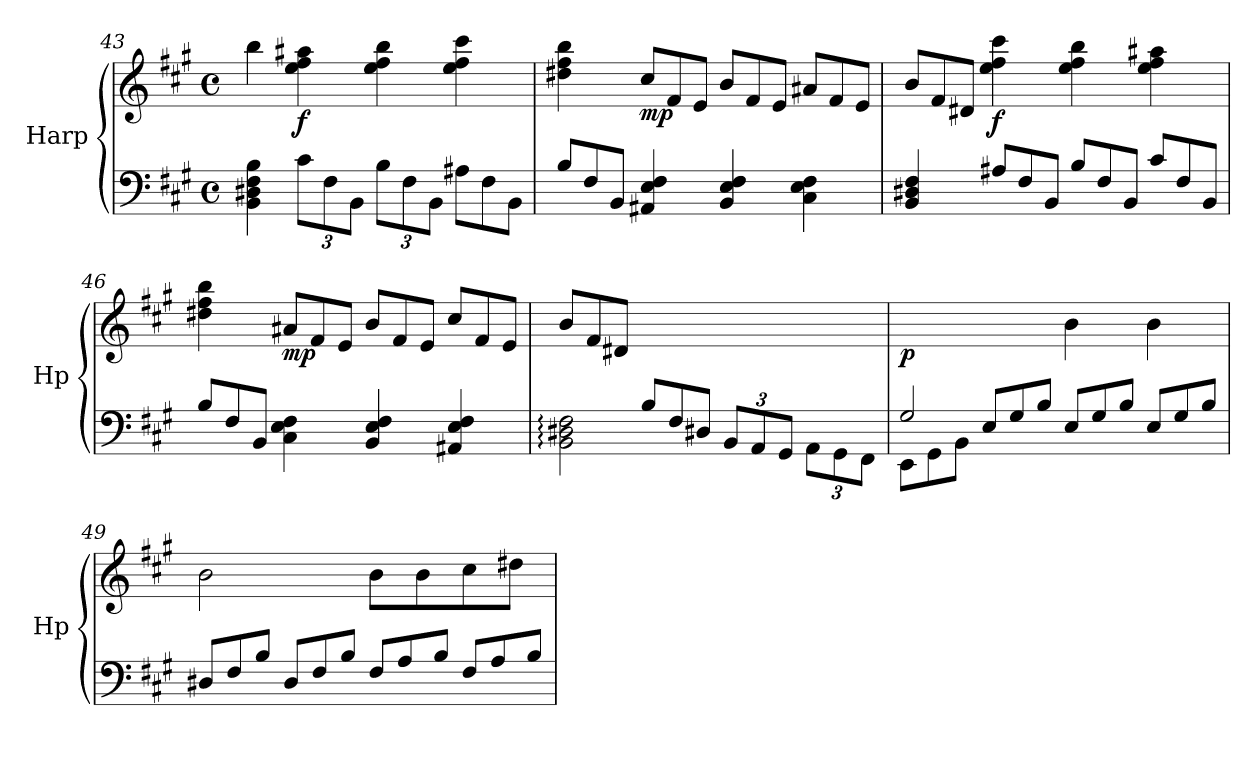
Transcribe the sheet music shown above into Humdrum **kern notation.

**kern	**kern	**dynam
*part1	*part1	*part1
*staff2	*staff1	*staff1/2
*I"Harp	*	*
*I'Hp	*	*
*clefF4	*clefG2	*
*k[f#c#g#]	*k[f#c#g#]	*
*A:	*A:	*
*M4/4	*M4/4	*
*met(c)	*met(c)	*
=43	=43	=43
4BB\ 4D#X\ 4F#\ 4B\	4bb\	.
*Xbrackettup	*	*
!	!	!LO:DY:b
12c#\L	4ee\ 4ff#\ 4aa#X\	f
12F#\	.	.
12BB\J	.	.
12B\L	4ee\ 4ff#\ 4bb\	.
12F#\	.	.
12BB\J	.	.
*Xtuplet	*	*
12A#X\L	4ee\ 4ff#\ 4ccc#\	.
12F#\	.	.
12BB\J	.	.
!!LO:LB:g=z
=44	=44	=44
12B/L	4dd#X\ 4ff#\ 4bb\	.
12F#/	.	.
12BB/J	.	.
*	*Xtuplet	*
!	!	!LO:DY:b
4AA#X/ 4E/ 4F#/	12cc#/L	mp
.	12f#/	.
.	12e/J	.
4BB/ 4E/ 4F#/	12b/L	.
.	12f#/	.
.	12e/J	.
4C#\ 4E\ 4F#\	12a#X/L	.
.	12f#/	.
.	12e/J	.
=45	=45	=45
4BB/ 4D#X/ 4F#/	12b/L	.
.	12f#/	.
.	12d#X/J	.
!	!	!LO:DY:b
12A#X/L	4ee\ 4ff#\ 4ccc#\	f
12F#/	.	.
12BB/J	.	.
12B/L	4ee\ 4ff#\ 4bb\	.
12F#/	.	.
12BB/J	.	.
12c#/L	4ee\ 4ff#\ 4aa#X\	.
12F#/	.	.
12BB/J	.	.
=46	=46	=46
12B/L	4dd#X\ 4ff#\ 4bb\	.
12F#/	.	.
12BB/J	.	.
!	!	!LO:DY:b
4C#\ 4E\ 4F#\	12a#X/L	mp
.	12f#/	.
.	12e/J	.
4BB/ 4E/ 4F#/	12b/L	.
.	12f#/	.
.	12e/J	.
4AA#X/ 4E/ 4F#/	12cc#/L	.
.	12f#/	.
.	12e/J	.
!!LO:LB:g=z
=47	=47	=47
*^	*	*
4ryy	2BB\: 2D#X\: 2F#\:	12b/L	.
.	.	12f#/	.
.	.	12d#X/J	.
12B/L	.	4ryy	.
12F#/	.	.	.
12D#X/J	.	.	.
*	*tuplet	*	*
2ryy	12BB/L	2ryy	.
.	12AA/	.	.
.	12GG#/J	.	.
.	12AA\L	.	.
.	12GG#\	.	.
.	12FF#\J	.	.
=48	=48	=48	=48
*	*Xtuplet	*	*
*	*	*^	*
!	!	!	!	!LO:DY:b
2G#/	12EE\L	2ryy	2g#yy	p
.	12GG#\	.	.	.
.	12BB\J	.	.	.
.	12E/L	.	.	.
.	12G#/	.	.	.
.	12B/J	.	.	.
2ryy	12E/L	4b\	4bbyy	.
.	12G#/	.	.	.
.	12B/J	.	.	.
.	12E/L	4b\	4bbyy	.
.	12G#/	.	.	.
.	12B/J	.	.	.
*v	*v	*	*	*
=49	=49	=49	=49
12D#X/L	2b\	1bbyy	.
12F#/	.	.	.
12B/J	.	.	.
12D#/L	.	.	.
12F#/	.	.	.
12B/J	.	.	.
12F#/L	8b\L	.	.
12A/	.	.	.
.	8b\	.	.
12B/J	.	.	.
12F#/L	8cc#\	.	.
12A/	.	.	.
.	8dd#X\J	.	.
12B/J	.	.	.
*	*v	*v	*
=	=	=
*-	*-	*-
